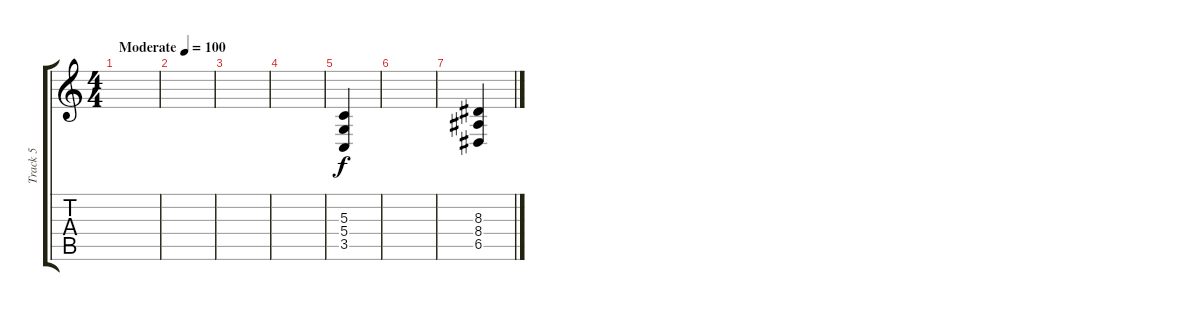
\track ("Track 5" "Track 5") {instrument tubularbells}
\staff {score tabs}
\tuning (E4 B3 G3 D3 A2 D2) {hide}
\ts (4 4)
\tempo (100 "Moderate")
\clef g2
\ks c
|
|
|
|
(5.3 5.4 3.5).4 |
|
(8.3 8.4 6.5).4
